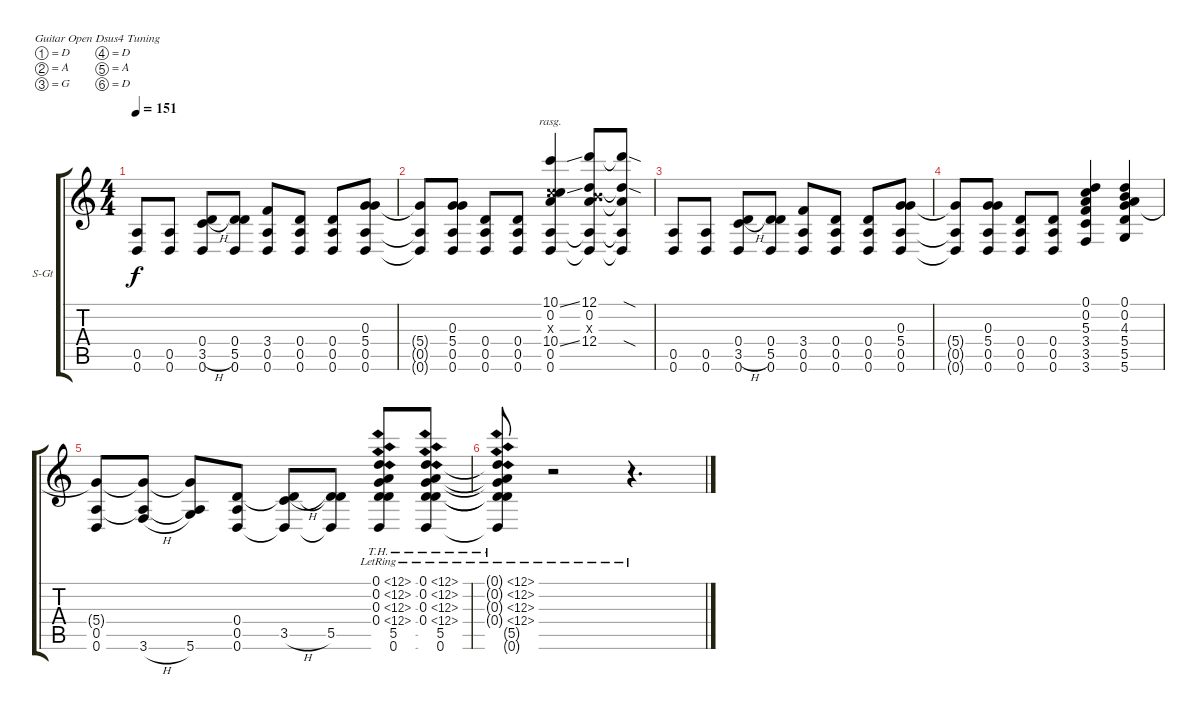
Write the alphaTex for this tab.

\defaultSystemsLayout 4
\bracketExtendMode groupsimilarinstruments
\firstSystemTrackNameOrientation horizontal
\otherSystemsTrackNameOrientation horizontal
\track ("Steel Guitar" "S-Gt") {instrument acousticguitarsteel}
\staff {score tabs}
\tuning (D4 A3 G3 D3 A2 D2)
\ts (4 4)
\tempo 151
\clef g2
\ks c
(0.5 0.6).8{dy f} (0.5 0.6).8 (0.4 3.5{h} 0.6).8 (0.4 5.5 0.6).8 (3.4 0.5 0.6).8 (0.4 0.5 0.6).8 (0.4 0.5 0.6).8 (0.3 5.4 0.5 0.6).8 |
(5.4{t} 0.5{t} 0.6{t}).8 (0.3 5.4 0.5 0.6).8 (0.4 0.5 0.6).8 (0.4 0.5 0.6).8 (10.1{ss} 0.2 5.3{x} 10.4{ss} 0.5 0.6).4{rasg amianapaest} (12.1 0.2 4.3{x} 12.4 0.5{t} 0.6{t}).8 (12.1{sod t} 0.2{t} 12.4{sod t} 0.5{t} 0.6{t}).8 |
(0.5 0.6).8 (0.5 0.6).8 (0.4 3.5{h} 0.6).8 (0.4 5.5 0.6).8 (3.4 0.5 0.6).8 (0.4 0.5 0.6).8 (0.4 0.5 0.6).8 (0.3 5.4 0.5 0.6).8 |
(5.4{t} 0.5{t} 0.6{t}).8 (0.3 5.4 0.5 0.6).8 (0.4 0.5 0.6).8 (0.4 0.5 0.6).8 (0.1 0.2 5.3 3.4 3.5 3.6).4 (0.1 0.2 4.3 5.4 5.5 5.6).4 |
(0.5 0.6 5.4{t}).8 (3.6{h} 5.4{t} 0.5{t}).8 (5.4{t} 0.5{t} 5.6).8 (0.4 0.5 0.6).8 (3.5{h} 0.4{t} 0.6{t}).8 (0.4{t} 5.5 0.6{t}).8 (0.1{th 12 lr} 0.2{th 12 lr} 0.3{th 12 lr} 0.4{th 12 lr} 5.5{lr} 0.6{lr}).8 (0.1{th 12 lr} 0.2{th 12 lr} 0.3{th 12 lr} 0.4{th 12 lr} 5.5{lr} 0.6{lr}).8 |
(0.1{th 12 lr t} 0.2{th 12 lr t} 0.3{th 12 lr t} 0.4{th 12 lr t} 5.5{lr t} 0.6{lr t}).8 r.2 r.4{d}
